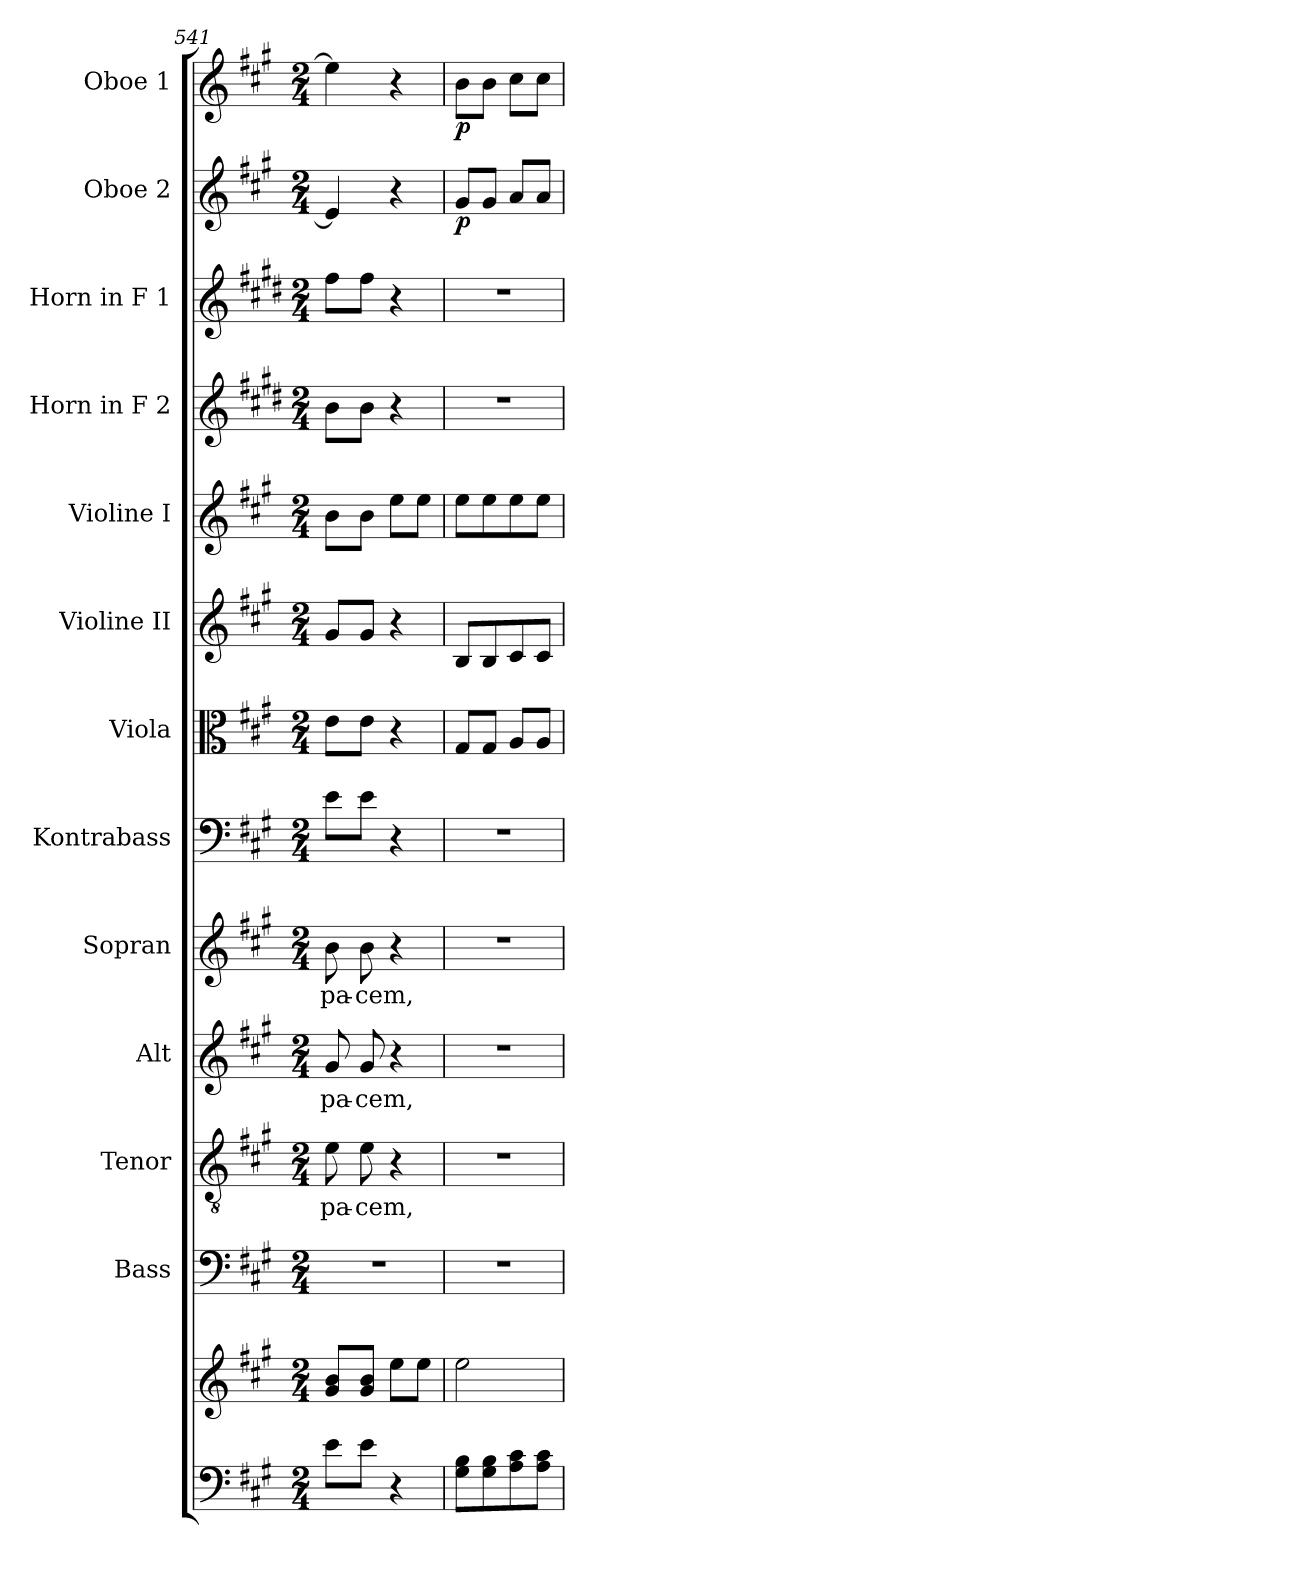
**kern	**kern	**kern	**kern	**text	**kern	**text	**kern	**text	**kern	**kern	**kern	**kern	**kern	**kern	**kern	**dynam	**kern	**dynam
*part13	*part13	*part12	*part11	*part11	*part10	*part10	*part9	*part9	*part8	*part7	*part6	*part5	*part4	*part3	*part2	*part2	*part1	*part1
*staff14	*staff13	*staff12	*staff11	*staff11	*staff10	*staff10	*staff9	*staff9	*staff8	*staff7	*staff6	*staff5	*staff4	*staff3	*staff2	*staff2	*staff1	*staff1
*	*	*I"Bass	*I"Tenor	*	*I"Alt	*	*I"Sopran	*	*I"Kontrabass	*I"Viola	*I"Violine II	*I"Violine I	*I"Horn in F 2	*I"Horn in F 1	*I"Oboe 2	*	*I"Oboe 1	*
*	*	*I'B.	*I'T.	*	*I'A.	*	*I'S.	*	*I'Kb.	*I'Vla.	*I'Vl. II	*I'Vl. I	*	*	*I'Ob.. 2	*	*I'Ob. 1	*
*clefF4	*clefG2	*clefF4	*clefGv2	*	*clefG2	*	*clefG2	*	*clefF4	*clefC3	*clefG2	*clefG2	*clefG2	*clefG2	*clefG2	*	*clefG2	*
*	*	*	*	*	*	*	*	*	*ITrd7c12	*	*	*	*ITrd4c7	*ITrd4c7	*	*	*	*
*k[f#c#g#]	*k[f#c#g#]	*k[f#c#g#]	*k[f#c#g#]	*	*k[f#c#g#]	*	*k[f#c#g#]	*	*k[f#c#g#]	*k[f#c#g#]	*k[f#c#g#]	*k[f#c#g#]	*k[f#c#g#]	*k[f#c#g#]	*k[f#c#g#]	*	*k[f#c#g#]	*
*A:	*A:	*A:	*A:	*	*A:	*	*A:	*	*A:	*A:	*A:	*A:	*A:	*A:	*A:	*	*A:	*
*M2/4	*M2/4	*M2/4	*M2/4	*	*M2/4	*	*M2/4	*	*M2/4	*M2/4	*M2/4	*M2/4	*M2/4	*M2/4	*M2/4	*	*M2/4	*
=541	=541	=541	=541	=541	=541	=541	=541	=541	=541	=541	=541	=541	=541	=541	=541	=541	=541	=541
!	!	!	!	!LO:LY:b	!	!LO:LY:b	!	!LO:LY:b	!	!	!	!	!	!	!	!	!	!
8e\L	8g#/ 8b/L	2r	8e\	pa-	8g#/	pa-	8b\	pa-	8E\L	8e\L	8g#/L	8b\L	8e\L	8b\L	4e/]	.	4ee\]	.
!	!	!	!	!LO:LY:b	!	!LO:LY:b	!	!LO:LY:b	!	!	!	!	!	!	!	!	!	!
8e\J	8g#/ 8b/J	.	8e\	-cem,	8g#/	-cem,	8b\	-cem,	8E\J	8e\J	8g#/J	8b\J	8e\J	8b\J	.	.	.	.
4r	8ee\L	.	4r	.	4r	.	4r	.	4r	4r	4r	8ee\L	4r	4r	4r	.	4r	.
.	8ee\J	.	.	.	.	.	.	.	.	.	.	8ee\J	.	.	.	.	.	.
=542	=542	=542	=542	=542	=542	=542	=542	=542	=542	=542	=542	=542	=542	=542	=542	=542	=542	=542
!	!	!	!	!	!	!	!	!	!	!	!	!	!	!	!	!LO:DY:b	!	!LO:DY:b
8G#\ 8B\L	2ee\	2r	2r	.	2r	.	2r	.	2r	8G#/L	8B/L	8ee\L	2r	2r	8g#/L	p	8b\L	p
8G#\ 8B\	.	.	.	.	.	.	.	.	.	8G#/J	8B/	8ee\	.	.	8g#/J	.	8b\J	.
8A\ 8c#\	.	.	.	.	.	.	.	.	.	8A/L	8c#/	8ee\	.	.	8a/L	.	8cc#\L	.
8A\ 8c#\J	.	.	.	.	.	.	.	.	.	8A/J	8c#/J	8ee\J	.	.	8a/J	.	8cc#\J	.
=	=	=	=	=	=	=	=	=	=	=	=	=	=	=	=	=	=	=
*-	*-	*-	*-	*-	*-	*-	*-	*-	*-	*-	*-	*-	*-	*-	*-	*-	*-	*-
